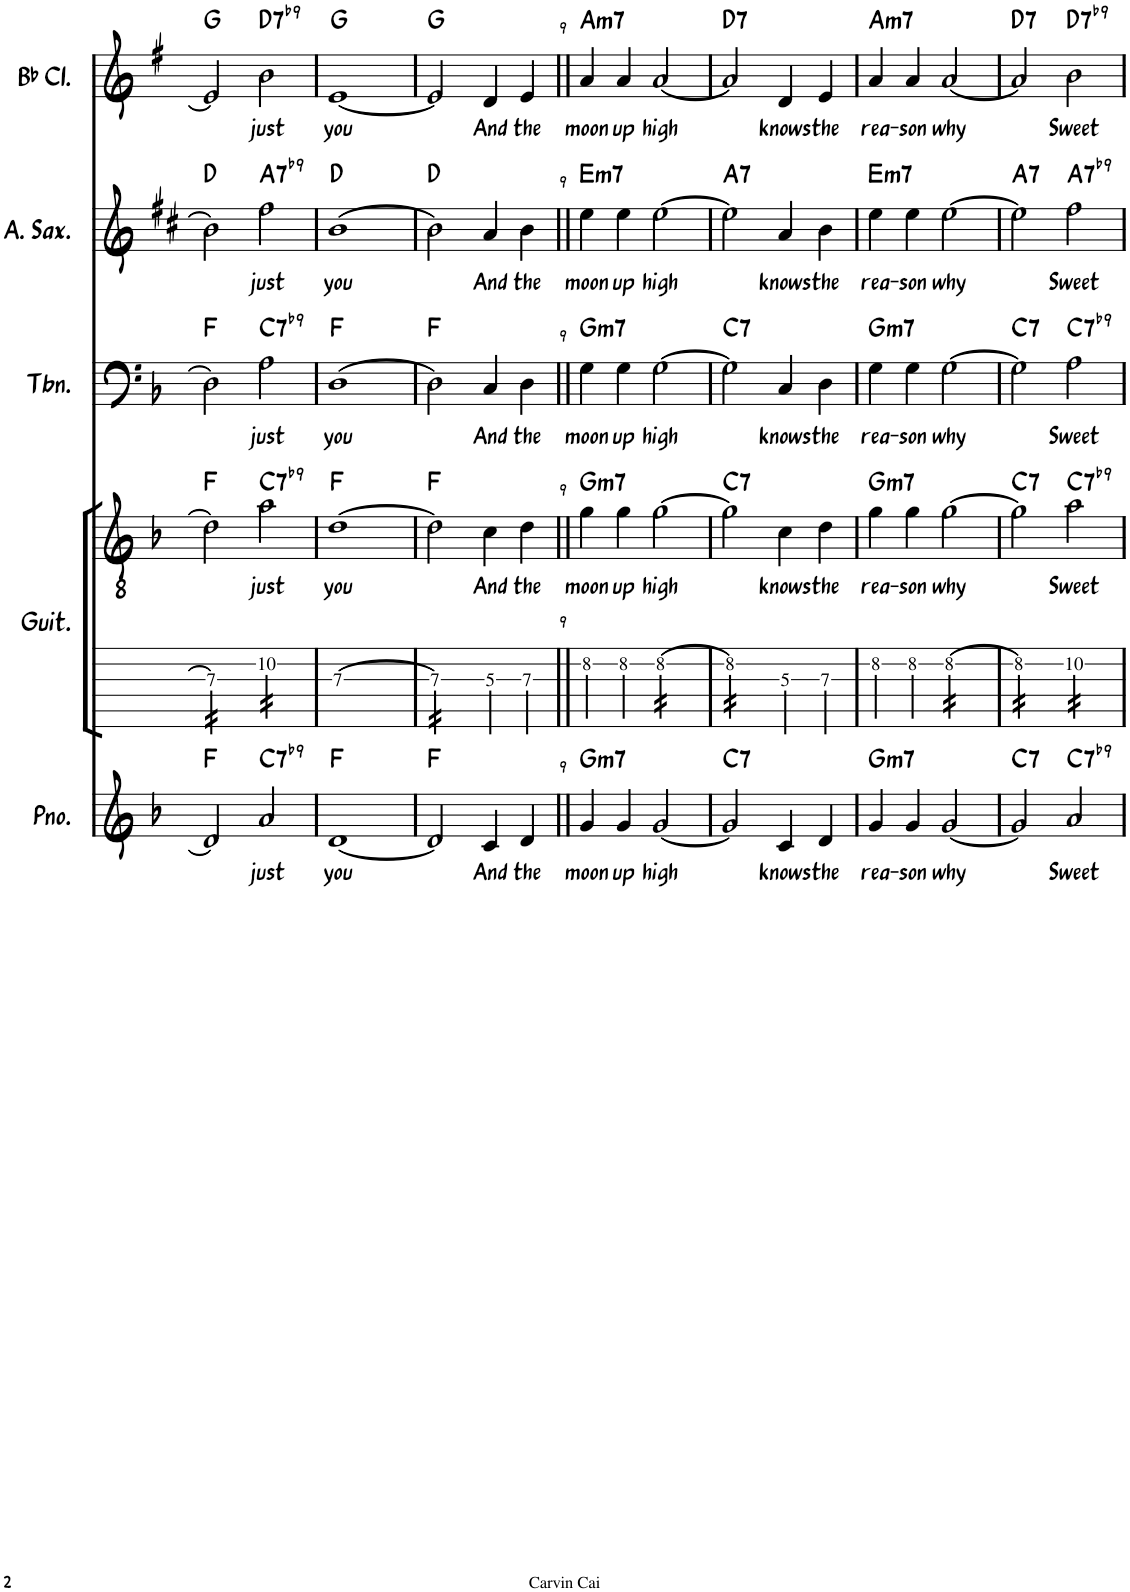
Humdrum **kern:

**kern	**text	**harte	**kern	**kern	**text	**harte	**kern	**text	**harte	**kern	**text	**harte	**kern	**text	**harte
*part5	*part5	*part5	*part4	*part4	*part4	*part4	*part3	*part3	*part3	*part2	*part2	*part2	*part1	*part1	*part1
*staff6	*staff6	*	*staff5	*staff4	*staff4	*	*staff3	*staff3	*	*staff2	*staff2	*	*staff1	*staff1	*
*I"钢琴	*	*	*I"原音吉他	*	*	*	*I"长号	*	*	*I"中音萨克斯	*	*	*I"降B调单簧管	*	*
!!LO:PB:g=z
*clefG2	*	*	*	*clefGv2	*	*	*clefF4	*	*	*clefG2	*	*	*clefG2	*	*
*	*	*	*	*	*	*	*	*	*	*Trd5c9	*	*	*Trd1c2	*	*
*k[b-]	*	*	*k[b-]	*k[b-]	*	*	*k[b-]	*	*	*k[f#c#]	*	*	*k[f#]	*	*
*M4/4	*	*	*M4/4	*M4/4	*	*	*M4/4	*	*	*M4/4	*	*	*M4/4	*	*
=6	=6	=6	=6	=6	=6	=6	=6	=6	=6	=6	=6	=6	=6	=6	=6
2d/]	.	F:maj	2d\]	2d\]	.	F:maj	2D\]	.	F:maj	2b\]	.	D:maj	2e/]	.	G:maj
!	!LO:LY:b	!LO:H:kt=7	!	!	!LO:LY:b	!LO:H:kt=7	!	!LO:LY:b	!LO:H:kt=7	!	!LO:LY:b	!LO:H:kt=7	!	!LO:LY:b	!LO:H:kt=7
2a/	just	C:7(b9)	2a\	2a\	just	C:7(b9)	2A\	just	C:7(b9)	2ff#\	just	A:7(b9)	2b\	just	D:7(b9)
=7	=7	=7	=7	=7	=7	=7	=7	=7	=7	=7	=7	=7	=7	=7	=7
!	!LO:LY:b	!	!	!	!LO:LY:b	!	!	!LO:LY:b	!	!	!LO:LY:b	!	!	!LO:LY:b	!
[1dn	you	F:maj	[1d	[1dn	you	F:maj	[1Dn	you	F:maj	[1b	you	D:maj	[1en	you	G:maj
=8	=8	=8	=8	=8	=8	=8	=8	=8	=8	=8	=8	=8	=8	=8	=8
2d/]	.	F:maj	2d\]	2d\]	.	F:maj	2D\]	.	F:maj	2b\]	.	D:maj	2e/]	.	G:maj
!	!LO:LY:b	!	!	!	!LO:LY:b	!	!	!LO:LY:b	!	!	!LO:LY:b	!	!	!LO:LY:b	!
4c/	And	.	4c\	4c\	And	.	4C/	And	.	4a/	And	.	4d/	And	.
!	!LO:LY:b	!	!	!	!LO:LY:b	!	!	!LO:LY:b	!	!	!LO:LY:b	!	!	!LO:LY:b	!
4d/	the	.	4d\	4d\	the	.	4D\	the	.	4b\	the	.	4e/	the	.
=9||	=9||	=9||	=9||	=9||	=9||	=9||	=9||	=9||	=9||	=9||	=9||	=9||	=9||	=9||	=9||
!	!LO:LY:b	!LO:H:kt=m7	!	!	!LO:LY:b	!LO:H:kt=m7	!	!LO:LY:b	!LO:H:kt=m7	!	!LO:LY:b	!LO:H:kt=m7	!	!LO:LY:b	!LO:H:kt=m7
4g/	moon	G:min7	4g\	4g\	moon	G:min7	4G\	moon	G:min7	4ee\	moon	E:min7	4a/	moon	A:min7
!	!LO:LY:b	!	!	!	!LO:LY:b	!	!	!LO:LY:b	!	!	!LO:LY:b	!	!	!LO:LY:b	!
4g/	up	.	4g\	4g\	up	.	4G\	up	.	4ee\	up	.	4a/	up	.
!	!LO:LY:b	!	!	!	!LO:LY:b	!	!	!LO:LY:b	!	!	!LO:LY:b	!	!	!LO:LY:b	!
[2g/	high	.	[2g\	[2g\	high	.	[2G\	high	.	[2ee\	high	.	[2a/	high	.
=10	=10	=10	=10	=10	=10	=10	=10	=10	=10	=10	=10	=10	=10	=10	=10
!	!	!LO:H:kt=7	!	!	!	!LO:H:kt=7	!	!	!LO:H:kt=7	!	!	!LO:H:kt=7	!	!	!LO:H:kt=7
2g/]	.	C:7	2g\]	2g\]	.	C:7	2G\]	.	C:7	2ee\]	.	A:7	2a/]	.	D:7
!	!LO:LY:b	!	!	!	!LO:LY:b	!	!	!LO:LY:b	!	!	!LO:LY:b	!	!	!LO:LY:b	!
4c/	knows	.	4c\	4c\	knows	.	4C/	knows	.	4a/	knows	.	4d/	knows	.
!	!LO:LY:b	!	!	!	!LO:LY:b	!	!	!LO:LY:b	!	!	!LO:LY:b	!	!	!LO:LY:b	!
4d/	the	.	4d\	4d\	the	.	4D\	the	.	4b\	the	.	4e/	the	.
=11	=11	=11	=11	=11	=11	=11	=11	=11	=11	=11	=11	=11	=11	=11	=11
!	!LO:LY:b	!LO:H:kt=m7	!	!	!LO:LY:b	!LO:H:kt=m7	!	!LO:LY:b	!LO:H:kt=m7	!	!LO:LY:b	!LO:H:kt=m7	!	!LO:LY:b	!LO:H:kt=m7
4g/	rea-	G:min7	4g\	4g\	rea-	G:min7	4G\	rea-	G:min7	4ee\	rea-	E:min7	4a/	rea-	A:min7
!	!LO:LY:b	!	!	!	!LO:LY:b	!	!	!LO:LY:b	!	!	!LO:LY:b	!	!	!LO:LY:b	!
4g/	-son	.	4g\	4g\	-son	.	4G\	-son	.	4ee\	-son	.	4a/	-son	.
!	!LO:LY:b	!	!	!	!LO:LY:b	!	!	!LO:LY:b	!	!	!LO:LY:b	!	!	!LO:LY:b	!
[2g/	why	.	[2g\	[2g\	why	.	[2G\	why	.	[2ee\	why	.	[2a/	why	.
=12	=12	=12	=12	=12	=12	=12	=12	=12	=12	=12	=12	=12	=12	=12	=12
!	!	!LO:H:kt=7	!	!	!	!LO:H:kt=7	!	!	!LO:H:kt=7	!	!	!LO:H:kt=7	!	!	!LO:H:kt=7
2g/]	.	C:7	2g\]	2g\]	.	C:7	2G\]	.	C:7	2ee\]	.	A:7	2a/]	.	D:7
!	!LO:LY:b	!LO:H:kt=7	!	!	!LO:LY:b	!LO:H:kt=7	!	!LO:LY:b	!LO:H:kt=7	!	!LO:LY:b	!LO:H:kt=7	!	!LO:LY:b	!LO:H:kt=7
2a/	Sweet	C:7(b9)	2a\	2a\	Sweet	C:7(b9)	2A\	Sweet	C:7(b9)	2ff#\	Sweet	A:7(b9)	2b\	Sweet	D:7(b9)
=	=	=	=	=	=	=	=	=	=	=	=	=	=	=	=
*-	*-	*-	*-	*-	*-	*-	*-	*-	*-	*-	*-	*-	*-	*-	*-
